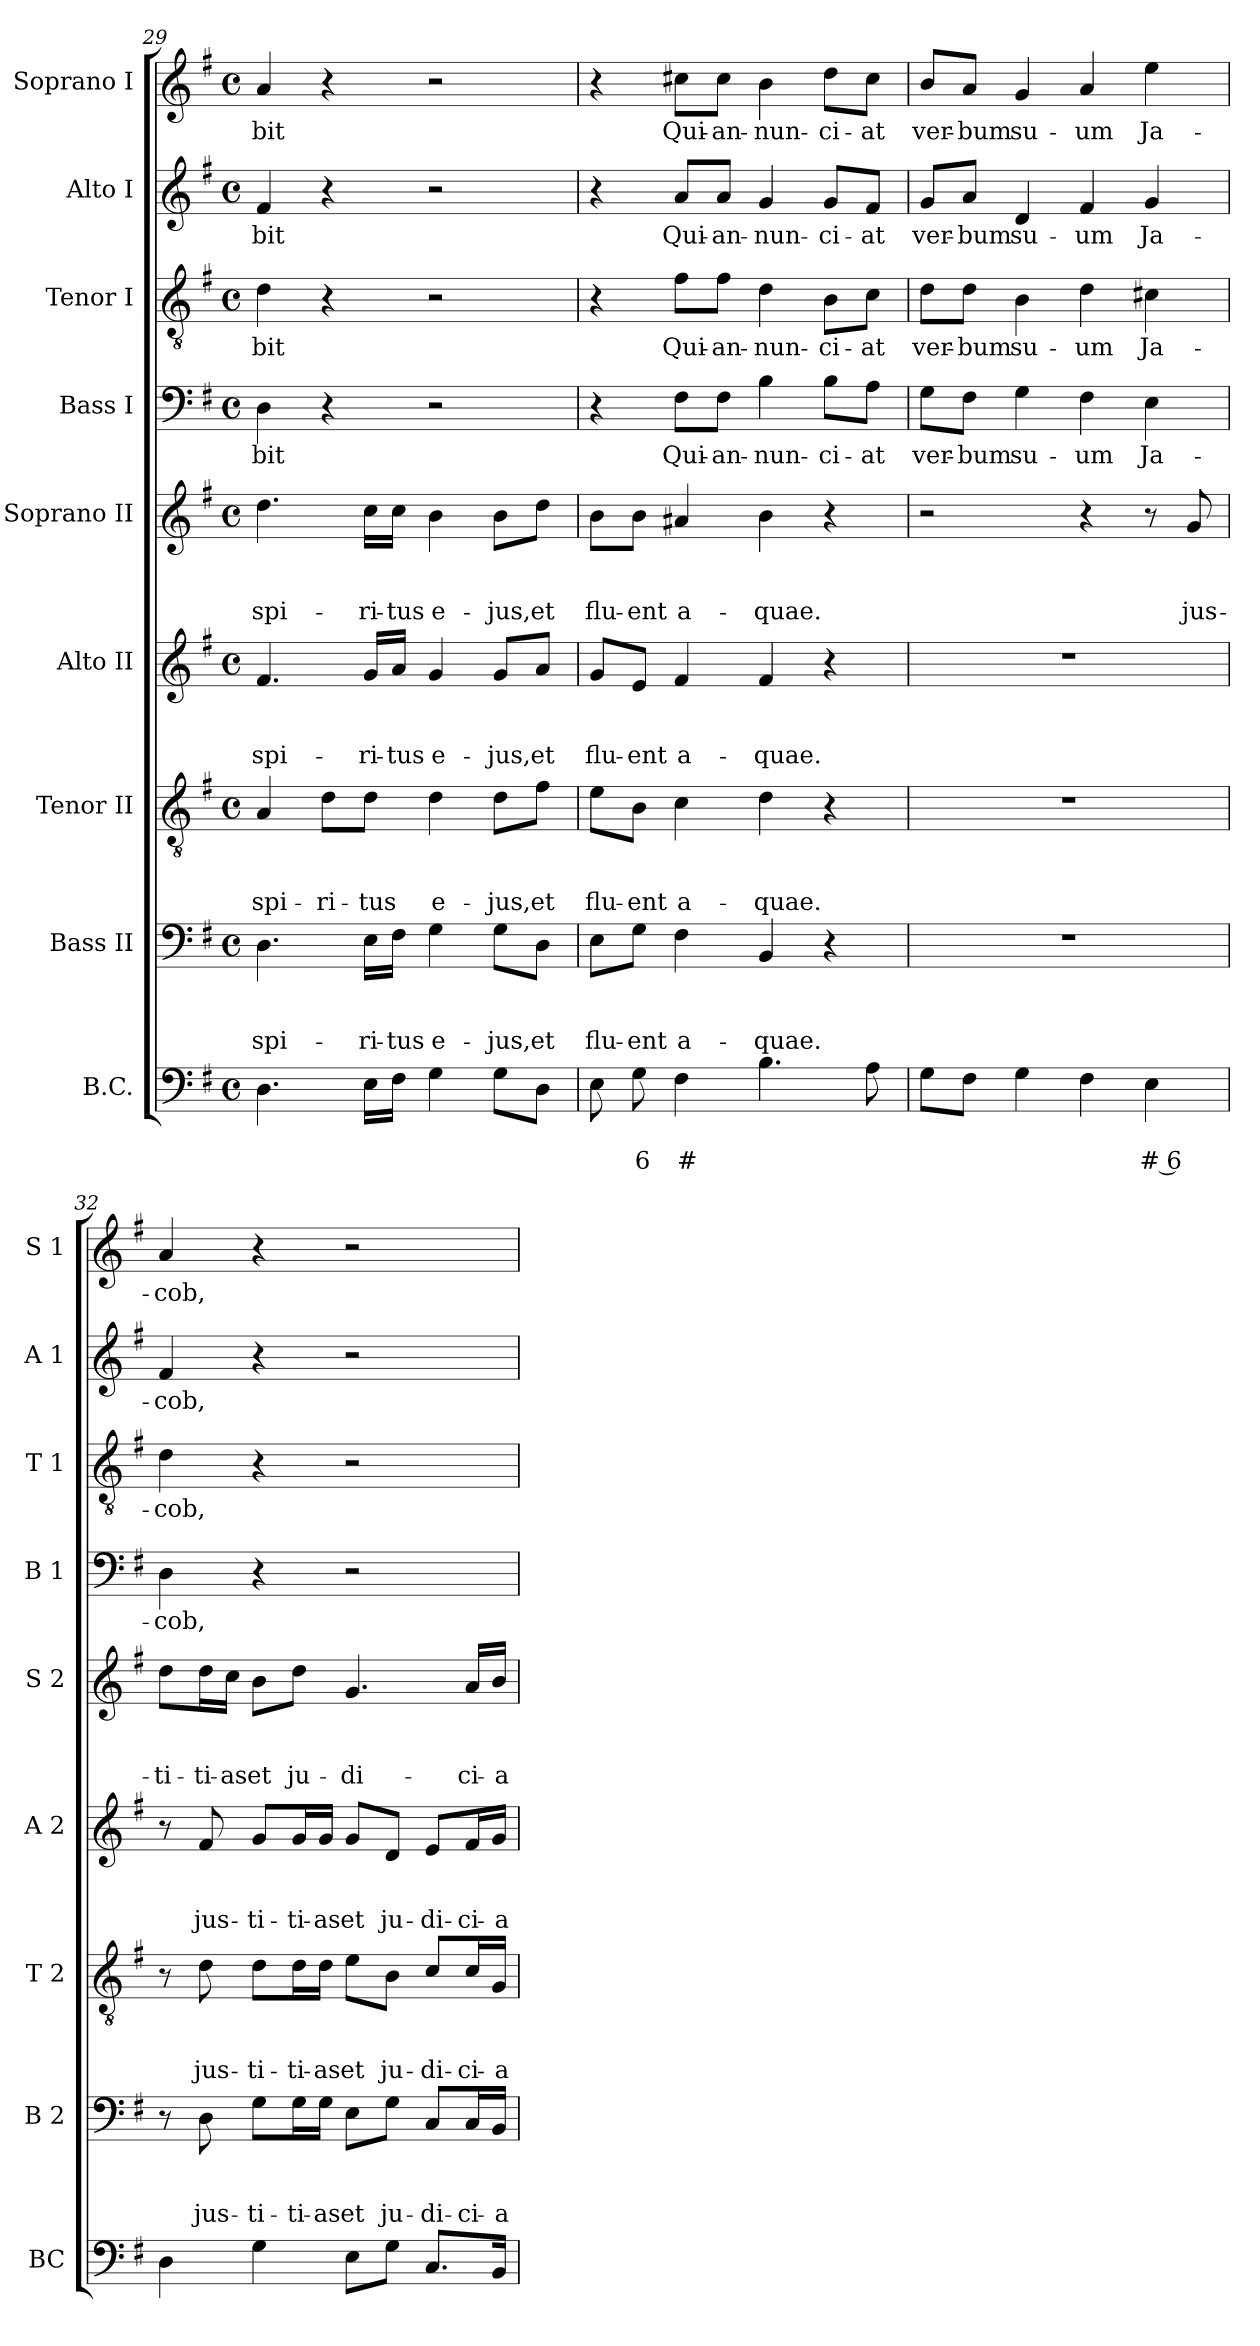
**kern	**text	**text	**kern	**text	**text	**text	**kern	**text	**text	**text	**kern	**text	**text	**text	**kern	**text	**text	**text	**kern	**text	**kern	**text	**kern	**text	**kern	**text
*part9	*part9	*part9	*part8	*part8	*part8	*part8	*part7	*part7	*part7	*part7	*part6	*part6	*part6	*part6	*part5	*part5	*part5	*part5	*part4	*part4	*part3	*part3	*part2	*part2	*part1	*part1
*staff9	*staff9	*staff9	*staff8	*staff8	*staff8	*staff8	*staff7	*staff7	*staff7	*staff7	*staff6	*staff6	*staff6	*staff6	*staff5	*staff5	*staff5	*staff5	*staff4	*staff4	*staff3	*staff3	*staff2	*staff2	*staff1	*staff1
*I"B.C.	*	*	*I"Bass II	*	*	*	*I"Tenor II	*	*	*	*I"Alto II	*	*	*	*I"Soprano II	*	*	*	*I"Bass I	*	*I"Tenor I	*	*I"Alto I	*	*I"Soprano I	*
*I'BC	*	*	*I'B 2	*	*	*	*I'T 2	*	*	*	*I'A 2	*	*	*	*I'S 2	*	*	*	*I'B 1	*	*I'T 1	*	*I'A 1	*	*I'S 1	*
*clefF4	*	*	*clefF4	*	*	*	*clefGv2	*	*	*	*clefG2	*	*	*	*clefG2	*	*	*	*clefF4	*	*clefGv2	*	*clefG2	*	*clefG2	*
*k[f#]	*	*	*k[f#]	*	*	*	*k[f#]	*	*	*	*k[f#]	*	*	*	*k[f#]	*	*	*	*k[f#]	*	*k[f#]	*	*k[f#]	*	*k[f#]	*
*G:	*	*	*G:	*	*	*	*G:	*	*	*	*G:	*	*	*	*G:	*	*	*	*G:	*	*G:	*	*G:	*	*G:	*
*M4/4	*	*	*M4/4	*	*	*	*M4/4	*	*	*	*M4/4	*	*	*	*M4/4	*	*	*	*M4/4	*	*M4/4	*	*M4/4	*	*M4/4	*
*met(c)	*	*	*met(c)	*	*	*	*met(c)	*	*	*	*met(c)	*	*	*	*met(c)	*	*	*	*met(c)	*	*met(c)	*	*met(c)	*	*met(c)	*
=29	=29	=29	=29	=29	=29	=29	=29	=29	=29	=29	=29	=29	=29	=29	=29	=29	=29	=29	=29	=29	=29	=29	=29	=29	=29	=29
!	!	!	!	!	!	!LO:LY:b	!	!	!	!LO:LY:b	!	!	!	!LO:LY:b	!	!	!	!LO:LY:b	!	!LO:LY:b	!	!LO:LY:b	!	!LO:LY:b	!	!LO:LY:b
4.D\	.	.	4.D\	.	.	spi-	4A/	.	.	spi-	4.f#/	.	.	spi-	4.dd\	.	.	spi-	4D\	-bit	4d\	-bit	4f#/	-bit	4a/	-bit
!	!	!	!	!	!	!	!	!	!	!LO:LY:b	!	!	!	!	!	!	!	!	!	!	!	!	!	!	!	!
.	.	.	.	.	.	.	8d\L	.	.	-ri-	.	.	.	.	.	.	.	.	4r	.	4r	.	4r	.	4r	.
!	!	!	!	!	!	!LO:LY:b	!	!	!	!LO:LY:b	!	!	!	!LO:LY:b	!	!	!	!LO:LY:b	!	!	!	!	!	!	!	!
16E\LL	.	.	16E\LL	.	.	-ri-	8d\J	.	.	-tus	16g/LL	.	.	-ri-	16cc\LL	.	.	-ri-	.	.	.	.	.	.	.	.
!	!	!	!	!	!	!LO:LY:b	!	!	!	!	!	!	!	!LO:LY:b	!	!	!	!LO:LY:b	!	!	!	!	!	!	!	!
16F#\JJ	.	.	16F#\JJ	.	.	-tus	.	.	.	.	16a/JJ	.	.	-tus	16cc\JJ	.	.	-tus	.	.	.	.	.	.	.	.
!	!	!	!	!	!	!LO:LY:b	!	!	!	!LO:LY:b	!	!	!	!LO:LY:b	!	!	!	!LO:LY:b	!	!	!	!	!	!	!	!
4G\	.	.	4G\	.	.	e-	4d\	.	.	e-	4g/	.	.	e-	4b\	.	.	e-	2r	.	2r	.	2r	.	2r	.
!	!	!	!	!	!	!LO:LY:b	!	!	!	!LO:LY:b	!	!	!	!LO:LY:b	!	!	!	!LO:LY:b	!	!	!	!	!	!	!	!
8G\L	.	.	8G\L	.	.	-jus,	8d\L	.	.	-jus,	8g/L	.	.	-jus,	8b\L	.	.	-jus,	.	.	.	.	.	.	.	.
!	!	!	!	!	!	!LO:LY:b	!	!	!	!LO:LY:b	!	!	!	!LO:LY:b	!	!	!	!LO:LY:b	!	!	!	!	!	!	!	!
8D\J	.	.	8D\J	.	.	et	8f#\J	.	.	et	8a/J	.	.	et	8dd\J	.	.	et	.	.	.	.	.	.	.	.
=30	=30	=30	=30	=30	=30	=30	=30	=30	=30	=30	=30	=30	=30	=30	=30	=30	=30	=30	=30	=30	=30	=30	=30	=30	=30	=30
!	!	!	!	!	!	!LO:LY:b	!	!	!	!LO:LY:b	!	!	!	!LO:LY:b	!	!	!	!LO:LY:b	!	!	!	!	!	!	!	!
8E\	.	.	8E\L	.	.	flu-	8e\L	.	.	flu-	8g/L	.	.	flu-	8b\L	.	.	flu-	4r	.	4r	.	4r	.	4r	.
!	!	!LO:LY:b	!	!	!	!LO:LY:b	!	!	!	!LO:LY:b	!	!	!	!LO:LY:b	!	!	!	!LO:LY:b	!	!	!	!	!	!	!	!
8G\	.	6	8G\J	.	.	-ent	8B\J	.	.	-ent	8e/J	.	.	-ent	8b\J	.	.	-ent	.	.	.	.	.	.	.	.
!	!	!LO:LY:b	!	!	!	!LO:LY:b	!	!	!	!LO:LY:b	!	!	!	!LO:LY:b	!	!	!	!LO:LY:b	!	!LO:LY:b	!	!LO:LY:b	!	!LO:LY:b	!	!LO:LY:b
4F#\	.	#	4F#\	.	.	a-	4c\	.	.	a-	4f#/	.	.	a-	4a#X/	.	.	a-	8F#\L	Qui-	8f#\L	Qui-	8a/L	Qui-	8cc#X\L	Qui-
!	!	!	!	!	!	!	!	!	!	!	!	!	!	!	!	!	!	!	!	!LO:LY:b	!	!LO:LY:b	!	!LO:LY:b	!	!LO:LY:b
.	.	.	.	.	.	.	.	.	.	.	.	.	.	.	.	.	.	.	8F#\J	-an-	8f#\J	-an-	8a/J	-an-	8cc#\J	-an-
!	!	!	!	!	!	!LO:LY:b	!	!	!	!LO:LY:b	!	!	!	!LO:LY:b	!	!	!	!LO:LY:b	!	!LO:LY:b	!	!LO:LY:b	!	!LO:LY:b	!	!LO:LY:b
4.B\	.	.	4BB/	.	.	-quae.	4d\	.	.	-quae.	4f#/	.	.	-quae.	4b\	.	.	-quae.	4B\	-nun-	4d\	-nun-	4g/	-nun-	4b\	-nun-
!	!	!	!	!	!	!	!	!	!	!	!	!	!	!	!	!	!	!	!	!LO:LY:b	!	!LO:LY:b	!	!LO:LY:b	!	!LO:LY:b
.	.	.	4r	.	.	.	4r	.	.	.	4r	.	.	.	4r	.	.	.	8B\L	-ci-	8B\L	-ci-	8g/L	-ci-	8dd\L	-ci-
!	!	!	!	!	!	!	!	!	!	!	!	!	!	!	!	!	!	!	!	!LO:LY:b	!	!LO:LY:b	!	!LO:LY:b	!	!LO:LY:b
8A\	.	.	.	.	.	.	.	.	.	.	.	.	.	.	.	.	.	.	8A\J	-at	8c\J	-at	8f#/J	-at	8cc#\J	-at
!!LO:PB:g=z
=31	=31	=31	=31	=31	=31	=31	=31	=31	=31	=31	=31	=31	=31	=31	=31	=31	=31	=31	=31	=31	=31	=31	=31	=31	=31	=31
!	!	!	!	!	!	!	!	!	!	!	!	!	!	!	!	!	!	!	!	!LO:LY:b	!	!LO:LY:b	!	!LO:LY:b	!	!LO:LY:b
8G\L	.	.	1r	.	.	.	1r	.	.	.	1r	.	.	.	2r	.	.	.	8G\L	ver-	8d\L	ver-	8g/L	ver-	8b/L	ver-
!	!	!	!	!	!	!	!	!	!	!	!	!	!	!	!	!	!	!	!	!LO:LY:b	!	!LO:LY:b	!	!LO:LY:b	!	!LO:LY:b
8F#\J	.	.	.	.	.	.	.	.	.	.	.	.	.	.	.	.	.	.	8F#\J	-bum	8d\J	-bum	8a/J	-bum	8a/J	-bum
!	!	!	!	!	!	!	!	!	!	!	!	!	!	!	!	!	!	!	!	!LO:LY:b	!	!LO:LY:b	!	!LO:LY:b	!	!LO:LY:b
4G\	.	.	.	.	.	.	.	.	.	.	.	.	.	.	.	.	.	.	4G\	su-	4B\	su-	4d/	su-	4g/	su-
!	!	!	!	!	!	!	!	!	!	!	!	!	!	!	!	!	!	!	!	!LO:LY:b	!	!LO:LY:b	!	!LO:LY:b	!	!LO:LY:b
4F#\	.	.	.	.	.	.	.	.	.	.	.	.	.	.	4r	.	.	.	4F#\	-um	4d\	-um	4f#/	-um	4a/	-um
!	!	!LO:LY:b	!	!	!	!	!	!	!	!	!	!	!	!	!	!	!	!	!	!LO:LY:b	!	!LO:LY:b	!	!LO:LY:b	!	!LO:LY:b
4E\	.	# 6	.	.	.	.	.	.	.	.	.	.	.	.	8r	.	.	.	4E\	Ja-	4c#X\	Ja-	4g/	Ja-	4ee\	Ja-
!	!	!	!	!	!	!	!	!	!	!	!	!	!	!	!	!	!	!LO:LY:b	!	!	!	!	!	!	!	!
.	.	.	.	.	.	.	.	.	.	.	.	.	.	.	8g/	.	.	jus-	.	.	.	.	.	.	.	.
=32	=32	=32	=32	=32	=32	=32	=32	=32	=32	=32	=32	=32	=32	=32	=32	=32	=32	=32	=32	=32	=32	=32	=32	=32	=32	=32
!	!	!	!	!	!	!	!	!	!	!	!	!	!	!	!	!	!	!LO:LY:b	!	!LO:LY:b	!	!LO:LY:b	!	!LO:LY:b	!	!LO:LY:b
4D\	.	.	8r	.	.	.	8r	.	.	.	8r	.	.	.	8dd\L	.	.	-ti-	4D\	-cob,	4d\	-cob,	4f#/	-cob,	4a/	-cob,
!	!	!	!	!	!	!LO:LY:b	!	!	!	!LO:LY:b	!	!	!	!LO:LY:b	!	!	!	!LO:LY:b	!	!	!	!	!	!	!	!
.	.	.	8D\	.	.	jus-	8d\	.	.	jus-	8f#/	.	.	jus-	16dd\L	.	.	-ti-	.	.	.	.	.	.	.	.
!	!	!	!	!	!	!	!	!	!	!	!	!	!	!	!	!	!	!LO:LY:b	!	!	!	!	!	!	!	!
.	.	.	.	.	.	.	.	.	.	.	.	.	.	.	16cc\JJ	.	.	-as	.	.	.	.	.	.	.	.
!	!	!	!	!	!	!LO:LY:b	!	!	!	!LO:LY:b	!	!	!	!LO:LY:b	!	!	!	!LO:LY:b	!	!	!	!	!	!	!	!
4G\	.	.	8G\L	.	.	-ti-	8d\L	.	.	-ti-	8g/L	.	.	-ti-	8b\L	.	.	et	4r	.	4r	.	4r	.	4r	.
!	!	!	!	!	!	!LO:LY:b	!	!	!	!LO:LY:b	!	!	!	!LO:LY:b	!	!	!	!LO:LY:b	!	!	!	!	!	!	!	!
.	.	.	16G\L	.	.	-ti-	16d\L	.	.	-ti-	16g/L	.	.	-ti-	8dd\J	.	.	ju-	.	.	.	.	.	.	.	.
!	!	!	!	!	!	!LO:LY:b	!	!	!	!LO:LY:b	!	!	!	!LO:LY:b	!	!	!	!	!	!	!	!	!	!	!	!
.	.	.	16G\JJ	.	.	-as	16d\JJ	.	.	-as	16g/JJ	.	.	-as	.	.	.	.	.	.	.	.	.	.	.	.
!	!	!	!	!	!	!LO:LY:b	!	!	!	!LO:LY:b	!	!	!	!LO:LY:b	!	!	!	!LO:LY:b	!	!	!	!	!	!	!	!
8E\L	.	.	8E\L	.	.	et	8e\L	.	.	et	8g/L	.	.	et	4.g/	.	.	-di-	2r	.	2r	.	2r	.	2r	.
!	!	!	!	!	!	!LO:LY:b	!	!	!	!LO:LY:b	!	!	!	!LO:LY:b	!	!	!	!	!	!	!	!	!	!	!	!
8G\J	.	.	8G\J	.	.	ju-	8B\J	.	.	ju-	8d/J	.	.	ju-	.	.	.	.	.	.	.	.	.	.	.	.
!	!	!	!	!	!	!LO:LY:b	!	!	!	!LO:LY:b	!	!	!	!LO:LY:b	!	!	!	!	!	!	!	!	!	!	!	!
8.C/L	.	.	8C/L	.	.	-di-	8c/L	.	.	-di-	8e/L	.	.	-di-	.	.	.	.	.	.	.	.	.	.	.	.
!	!	!	!	!	!	!LO:LY:b	!	!	!	!LO:LY:b	!	!	!	!LO:LY:b	!	!	!	!LO:LY:b	!	!	!	!	!	!	!	!
.	.	.	16C/L	.	.	-ci-	16c/L	.	.	-ci-	16f#/L	.	.	-ci-	16a/LL	.	.	-ci-	.	.	.	.	.	.	.	.
!	!	!	!	!	!	!LO:LY:b	!	!	!	!LO:LY:b	!	!	!	!LO:LY:b	!	!	!	!LO:LY:b	!	!	!	!	!	!	!	!
16BB/Jk	.	.	16BB/JJ	.	.	-a	16G/JJ	.	.	-a	16g/JJ	.	.	-a	16b/JJ	.	.	-a	.	.	.	.	.	.	.	.
=	=	=	=	=	=	=	=	=	=	=	=	=	=	=	=	=	=	=	=	=	=	=	=	=	=	=
*-	*-	*-	*-	*-	*-	*-	*-	*-	*-	*-	*-	*-	*-	*-	*-	*-	*-	*-	*-	*-	*-	*-	*-	*-	*-	*-
